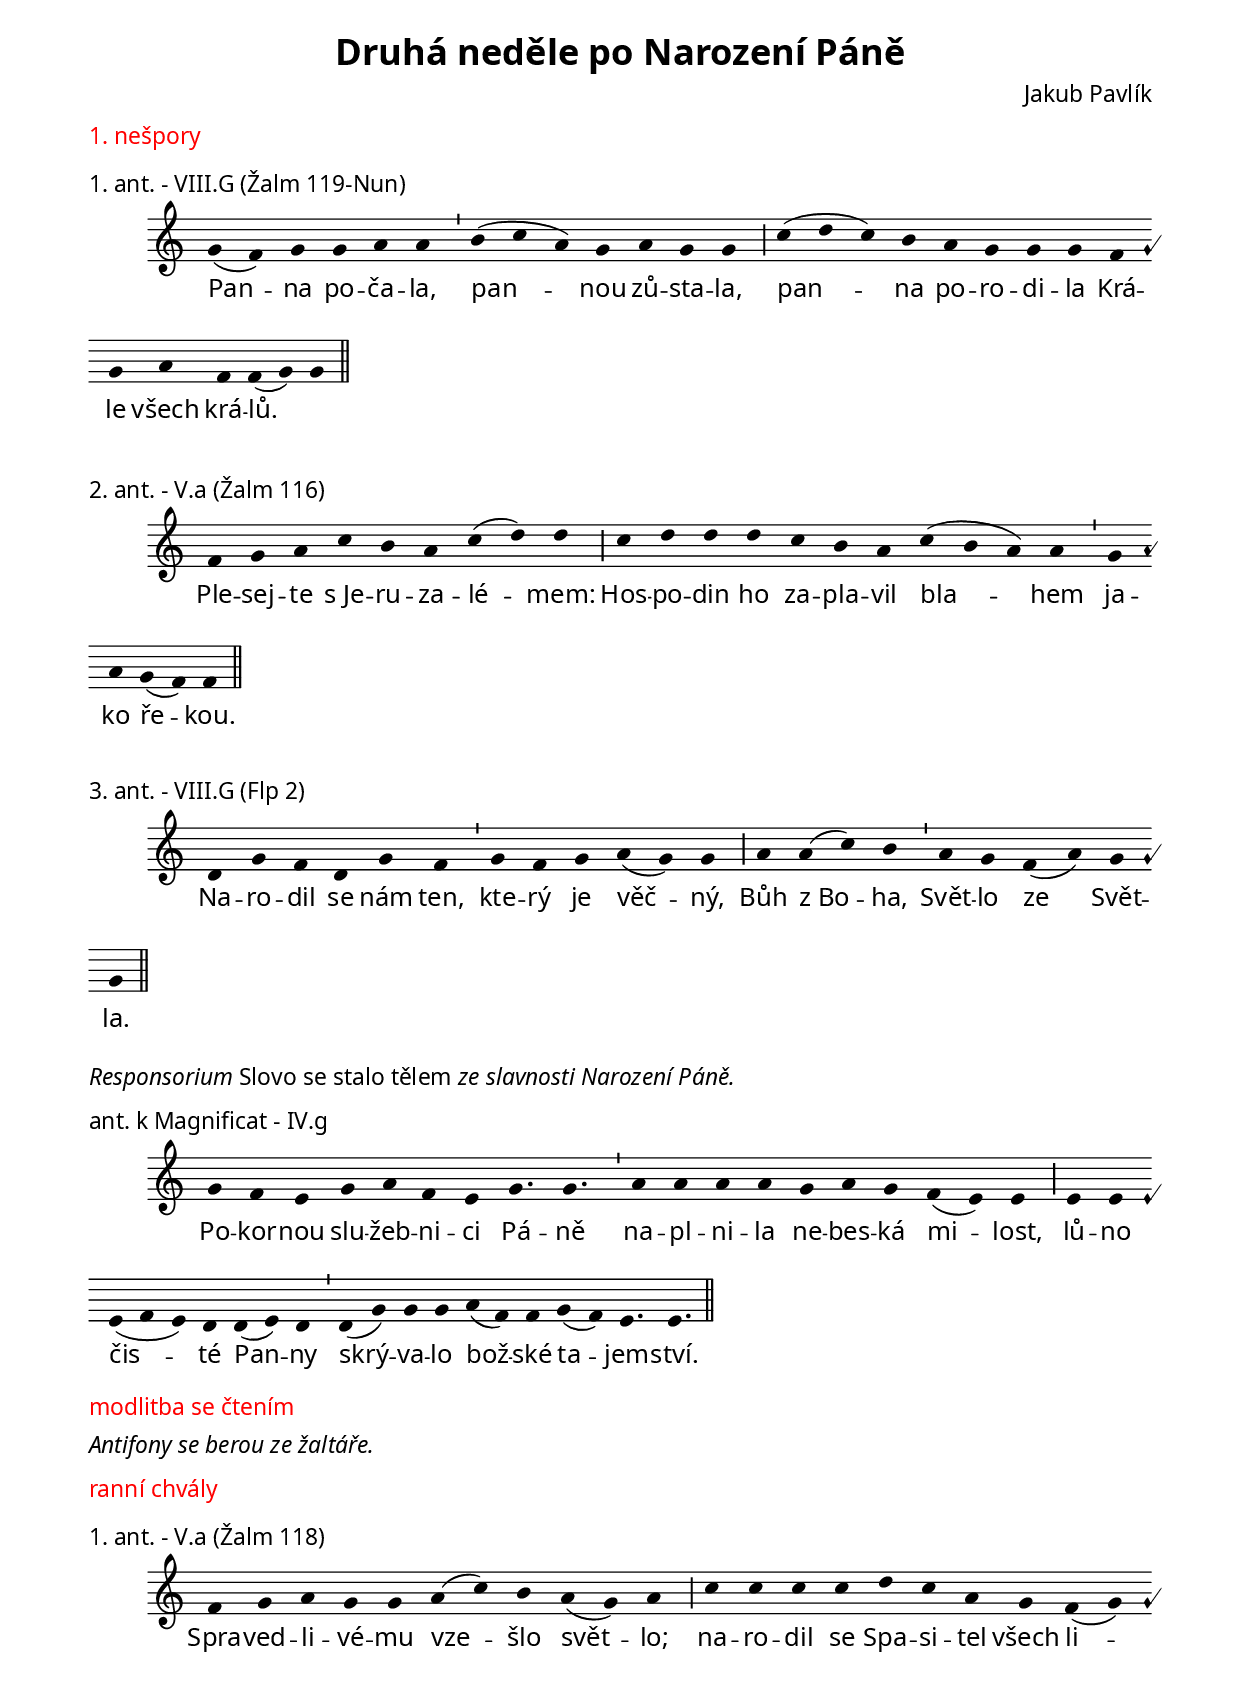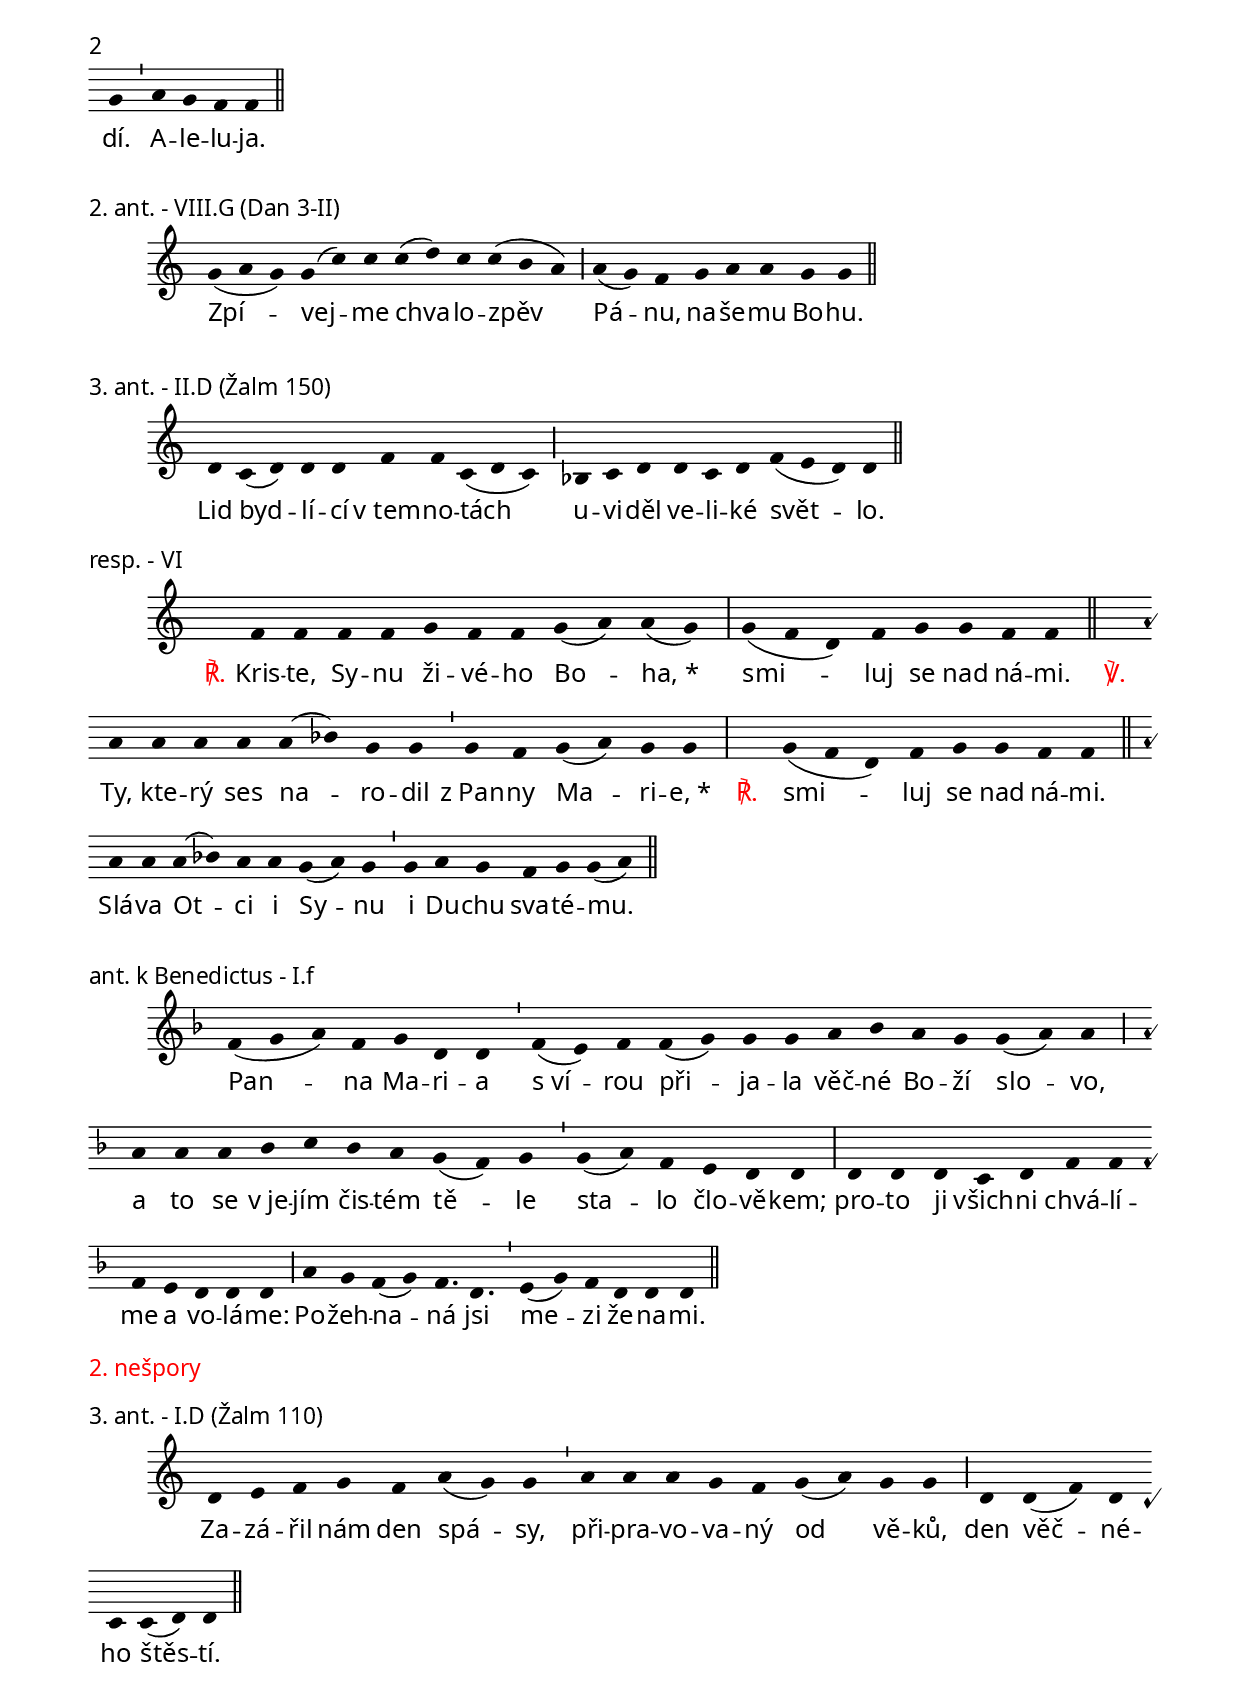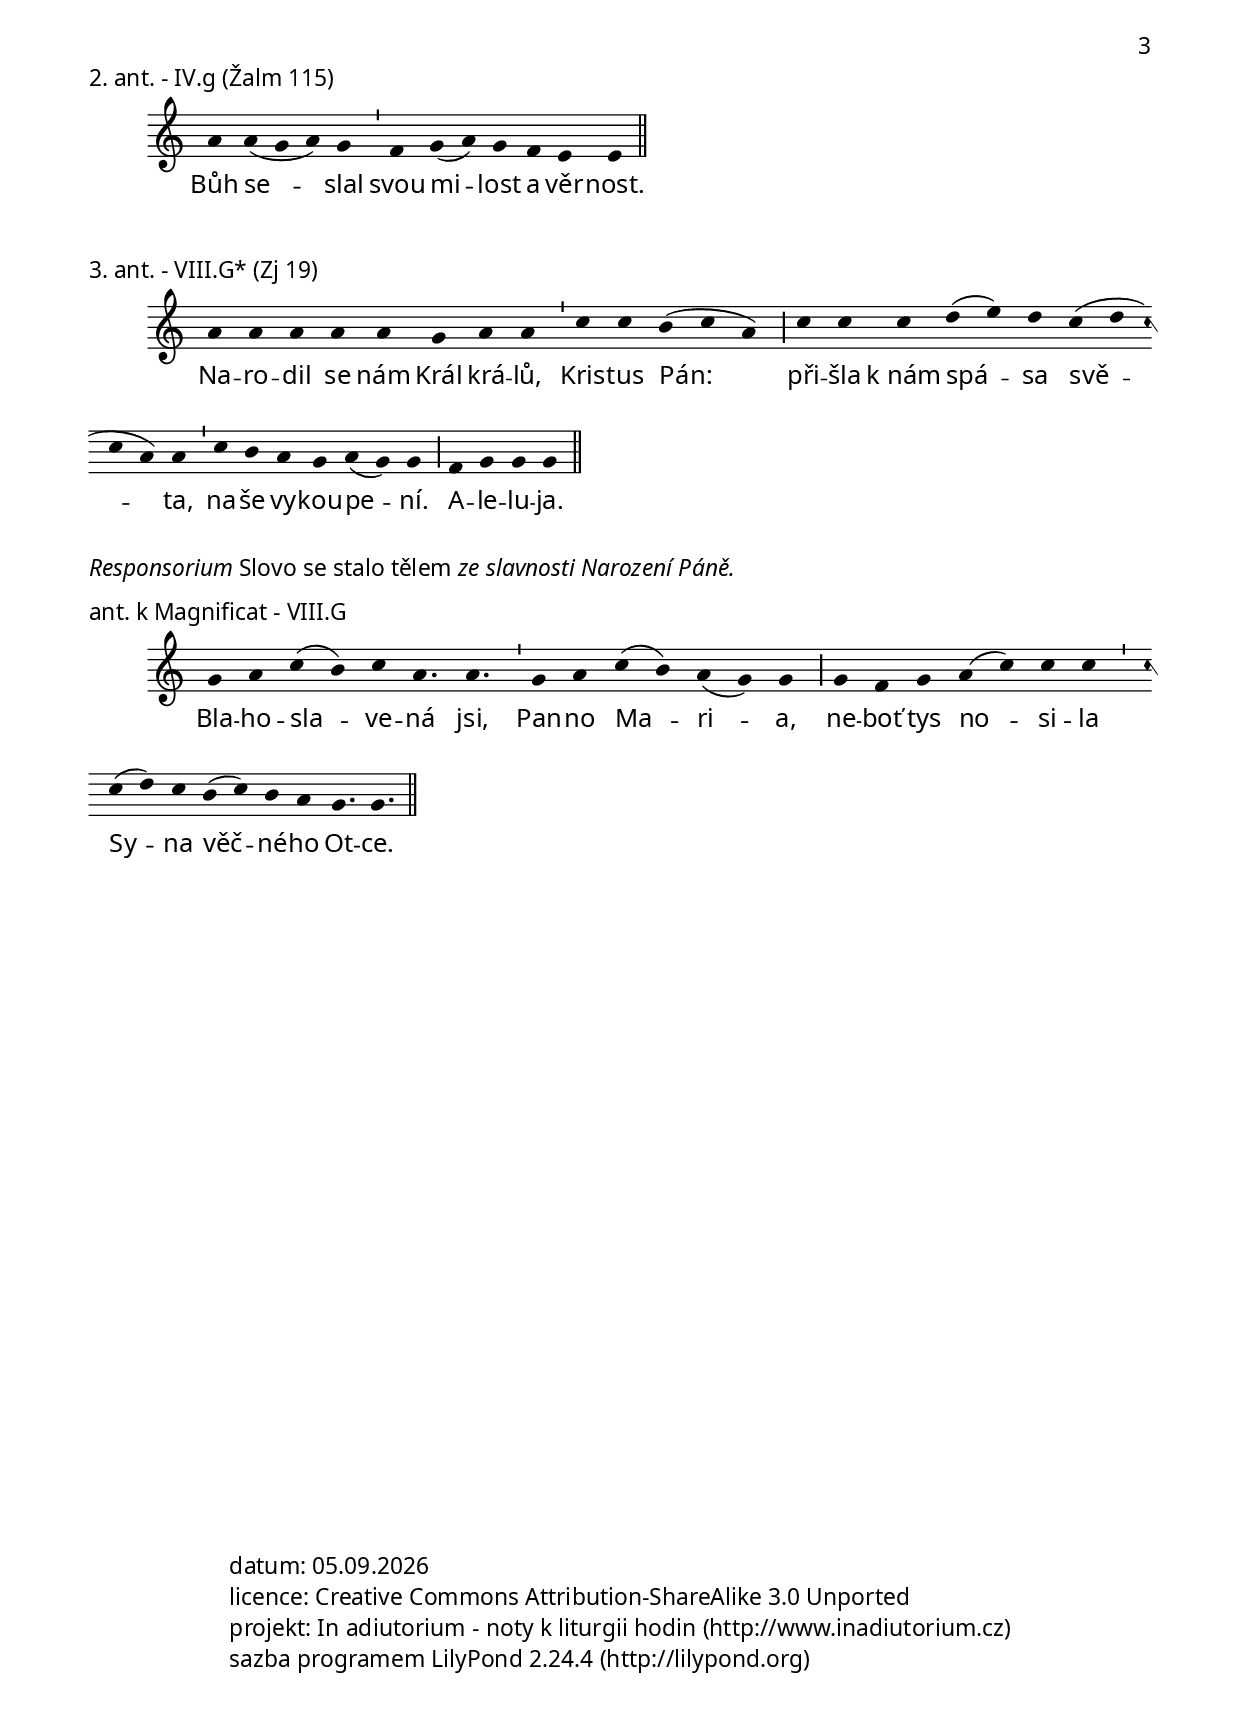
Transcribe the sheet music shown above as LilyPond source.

\version "2.17.25"

\header {
  title = "Druhá neděle po Narození Páně"
  composer = "Jakub Pavlík"
}

\include "spolecne.ly"
\include "dilyresponsorii.ly"

\markup {\nadpisHodinka {"1. nešpory"}}

\score {
  \relative c'' {
    \choralniRezim
    g( f) g g a a \barMin
    b( c a) g a g g \barMaior
    c( d c) b a g g g f g a f f( g) g \barFinalis
  }
  \addlyrics {
    Pan -- na po -- ča -- la,
    pan -- nou zů -- sta -- la,
    pan -- na po -- ro -- di -- la Krá -- le všech krá -- lů.
  }
  \header {
    quid = "1. ant."
    modus = "VIII"
    differentia = "G"
    psalmus = "Žalm 119-Nun"
    fons = "oktáv Narození Páně, 27.12., k Magnificat, druhá část jiný text"
    fial = "fial://vanoce_narozenipane.ly#27-amag?cast=2&+aleluja&jiny text"
    id = ""
    piece = \markup {\sestavTitulek}
  }
}

\score {
  \relative c' {
    \choralniRezim
    f4 g a c b a c( d) d \barMaior
    c d d d c b a c( b a) a \barMin
    g a g( f) f \barFinalis
  }
  \addlyrics {
    Ple -- sej -- te s_Je -- ru -- za -- lé -- mem:
    Hos -- po -- din ho za -- pla -- vil bla -- hem
    ja -- ko ře -- kou.
  }
  \header {
    quid = "2. ant."
    modus = "V"
    differentia = "a"
    psalmus = "Žalm 116"
    id = ""
    piece = \markup {\sestavTitulek}
  }
}

\score {
  \relative c' {
    \choralniRezim
    d4 g f d g f \barMin g f g a( g) g \barMaior
    a a( c) b \barMin a g f( a) g g \barFinalis
  }
  \addlyrics {
    Na -- ro -- dil se nám ten, kte -- rý je věč -- ný,
    Bůh z_Bo -- ha, Svět -- lo ze Svět -- la.
  }
  \header {
    quid = "3. ant."
    modus = "VIII"
    differentia = "G"
    psalmus = "Flp 2"
    id = ""
    piece = \markup {\sestavTitulek}
  }
}

\markup\italic{Responsorium \upright{Slovo se stalo tělem} ze slavnosti Narození Páně.}

\score {
  \relative c'' {
    \choralniRezim
    g4 f e g a f e g4. g \barMin
    a4 a a a g a g f( e) e \barMaior

    e e e( f e) d d( e) d \barMin
    d( g) g g a( f) f g( f) e4. e \barFinalis
  }
  \addlyrics {
    Po -- kor -- nou slu -- žeb -- ni -- ci Pá -- ně
    na -- pl -- ni -- la ne -- bes -- ká mi -- lost,

    lů -- no čis -- té Pan -- ny
    skrý -- va -- lo bož -- ské ta -- jem -- ství.
  }
  \header {
    quid = "ant. k Magnificat"
    modus = "IV"
    differentia = "g"
    psalmus = "Magnificat"
    id = "ne1-amag"
    piece = \markup {\sestavTitulekBezZalmu}
  }
}

\markup {\nadpisHodinka {"modlitba se čtením"}}

\markup\italic{Antifony se berou ze žaltáře.}

\markup {\nadpisHodinka {"ranní chvály"}}

\score {
  \relative c' {
    \choralniRezim
    f4 g a g g a( c) b a( g) a \barMaior
    c c c c d c a g f( g) g \barMin
    a g f f \barFinalis
  }
  \addlyrics {
    Spra -- ved -- li -- vé -- mu vze -- šlo svět -- lo;
    na -- ro -- dil se Spa -- si -- tel všech li -- dí.
    A -- le -- lu -- ja.
  }
  \header {
    quid = "1. ant."
    modus = "V"
    differentia = "a"
    psalmus = "Žalm 118"
    id = ""
    piece = \markup {\sestavTitulek}
  }
}

\score {
  \relative c'' {
    \choralniRezim
    g4( a g) g( c) c c( d) c c( b a) \barMaior
    a( g) f g a a g g \barFinalis
  }
  \addlyrics {
    Zpí -- vej -- me chva -- lo -- zpěv Pá -- nu,
    na -- še -- mu Bo -- hu.
  }
  \header {
    quid = "2. ant."
    modus = "VIII"
    differentia = "G"
    psalmus = "Dan 3-II"
    fial = "antifony/tyden2_1nedele.ly#rch-ant2?jiny_text"
    id = ""
    piece = \markup {\sestavTitulek}
  }
}

\score {
  \relative c' {
    \choralniRezim
    d4 c( d) d d f f c( d c) \barMaior
    bes c d d c d f( e d) d \barFinalis
  }
  \addlyrics {
    Lid byd -- lí -- cí v_tem -- no -- tách
    u -- vi -- děl ve -- li -- ké svět -- lo.
  }
  \header {
    quid = "3. ant."
    modus = "II"
    differentia = "D"
    psalmus = "Žalm 150"
    id = ""
    piece = \markup {\sestavTitulek}
  }
}

\score {
  \relative c' {
    \choralniRezim

    % R
      \neviditelna f
      f4 f f f g f f g( a) a( g) \barMax
      g( f d) f g g f f \barFinalis
      % V
      \neviditelna f
      a4 a a a a( bes) g g \barMin g f g( a) g g \barMax
      % R
      \neviditelna g
      g( f d) f g g f f \barFinalis
      % Slava
      \respVIdoxologie \barFinalis
  }
  \addlyrics {
    \Response Kris -- te, Sy -- nu ži -- vé -- ho Bo -- ha,_*
    smi -- luj se nad ná -- mi.

    \Verse Ty, kte -- rý ses na -- ro -- dil z_Pan -- ny Ma -- ri -- e,_*
    \Response smi -- luj se nad ná -- mi.

    \textRespDoxologie
  }
  \header {
    quid = "resp."
    modus = "VI"
    fial = "responsoria.ly#1ne-rch?jiny_vers"
    id = ""
    piece = \markup {\sestavTitulekResp}
  }
}

\score {
  \relative c' {
    \choralniRezim
    \key f \major
    f4( g a) f g d d \barMin
    f( e) f f( g) g g a bes a g g( a) a \barMaior

    a a a bes c bes a g( f) g \barMin
    g( a) f e d d \barMax

    d d d c d f f f e d d d \barMaior

    a' g f( g) f4. d \barMin
    e4( g) f d d d \barFinalis
  }
  \addlyrics {
    Pan -- na Ma -- ri -- a
    s_ví -- rou při -- ja -- la věč -- né Bo -- ží slo -- vo,

    a to se v_je -- jím čis -- tém tě -- le
    sta -- lo člo -- vě -- kem;

    pro -- to ji všich -- ni chvá -- lí -- me a vo -- lá -- me:

    Po -- žeh -- na -- ná jsi me -- zi že -- na -- mi.
  }
  \header {
    quid = "ant. k Benedictus"
    modus = "I"
    differentia = "f"
    psalmus = "Benedictus"
    id = "rch-aben"
    piece = \markup {\sestavTitulekBezZalmu}
  }
}

\markup {\nadpisHodinka {"2. nešpory"}}

\score {
  \relative c' {
    \choralniRezim
    d4 e f g f a( g) g \barMin
    a a a g f g( a) g g \barMaior
    d d( f) d c c( d) d \barFinalis
  }
  \addlyrics {
    Za -- zá -- řil nám den spá -- sy,
    při -- pra -- vo -- va -- ný od vě -- ků,
    den věč -- né -- ho štěs -- tí.
  }
  \header {
    quid = "3. ant."
    modus = "I"
    differentia = "D"
    psalmus = "Žalm 110"
    placet = "zkusit i nějaké 'exaltovanější' varianty"
    id = ""
    piece = \markup {\sestavTitulek}
  }
}

\score {
  \relative c'' {
    \choralniRezim
    a4 a( g a) g \barMin
    f g( a) g f e e \barFinalis
  }
  \addlyrics {
    Bůh se -- slal
    svou mi -- lost a věr -- nost.
  }
  \header {
    quid = "2. ant."
    modus = "IV"
    differentia = "g"
    psalmus = "Žalm 115"
    id = ""
    piece = \markup {\sestavTitulek}
  }
}

\score {
  \relative c'' {
    \choralniRezim
    a4 a a a a g a a \barMin
    c c b( c a) \barMaior
    c c c d( e) d c( d c a) a \barMin
    c b a g a( g) g \barMaior
    f g g g \barFinalis
  }
  \addlyrics {
    Na -- ro -- dil se nám Král krá -- lů,
    Kris -- tus Pán:
    při -- šla k_nám spá -- sa svě -- ta,
    na -- še vy -- kou -- pe -- ní.
    A -- le -- lu -- ja.
  }
  \header {
    quid = "3. ant."
    modus = "VIII"
    differentia = "G*"
    psalmus = "Zj 19"
    id = ""
    piece = \markup {\sestavTitulek}
  }
}

\markup\italic{Responsorium \upright{Slovo se stalo tělem} ze slavnosti Narození Páně.}

\score {
  \relative c'' {
    \choralniRezim
    g4 a c( b) c a4. a \barMin g4 a c( b) a( g) g \barMaior

    g f g a( c) c c \barMin
    c( d) c b( c) b a g4. g \barFinalis
  }
  \addlyrics {
    Bla -- ho -- sla -- ve -- ná jsi, Pan -- no Ma -- ri -- a,

    ne -- boť tys no -- si -- la
    Sy -- na věč -- né -- ho Ot -- ce.
  }
  \header {
    quid = "ant. k Magnificat"
    modus = "VIII"
    differentia = "G"
    psalmus = "Magnificat"
    fons = "Zacatek je z 1. ant. 1. nespor ze spolecnych textu o Panne Marii"
    fial = "commune/commune_maria.ly#1ne-a1?zacatek"
    id = "ne2-amag"
    piece = \markup {\sestavTitulekBezZalmu}
  }
}